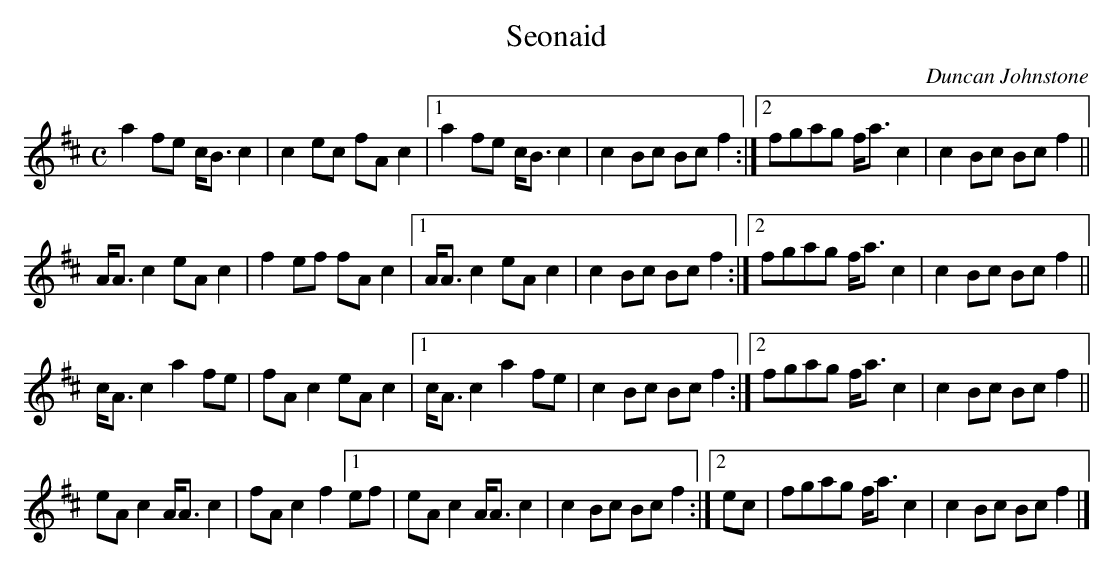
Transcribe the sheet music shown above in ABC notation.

X:1
T:Seonaid
C:Duncan Johnstone
M:C
L:1/8
K:BMin
a2  fe c<B c2|c2 ec fA    c2|[1 a2  fe c<B c2|c2 Bc Bc f2:|[2    fgag f<a c2|c2 Bc Bc f2||
A<A c2 eA  c2|f2 ef fA    c2|[1 A<A c2 eA  c2|c2 Bc Bc f2:|[2    fgag f<a c2|c2 Bc Bc f2||
c<A c2 a2  fe|fA c2 eA    c2|[1 c<A c2 a2  fe|c2 Bc Bc f2:|[2    fgag f<a c2|c2 Bc Bc f2||
eA  c2 A<A c2|fA c2 f2 [1 ef|   eA  c2 A<A c2|c2 Bc Bc f2:|[2 ec|fgag f<a c2|c2 Bc Bc f2|]

The 15th century composer Johannes Ockeghem used a similar idea in his
four-part "Missa Cuiusvis Toni": it will work in any of the four basic
liturgical modes.

There are a few Scottish tunes which have a narrow range but are not
exactly pentachordal, like this old Border song, allegedly a mediaeval
war cry:
